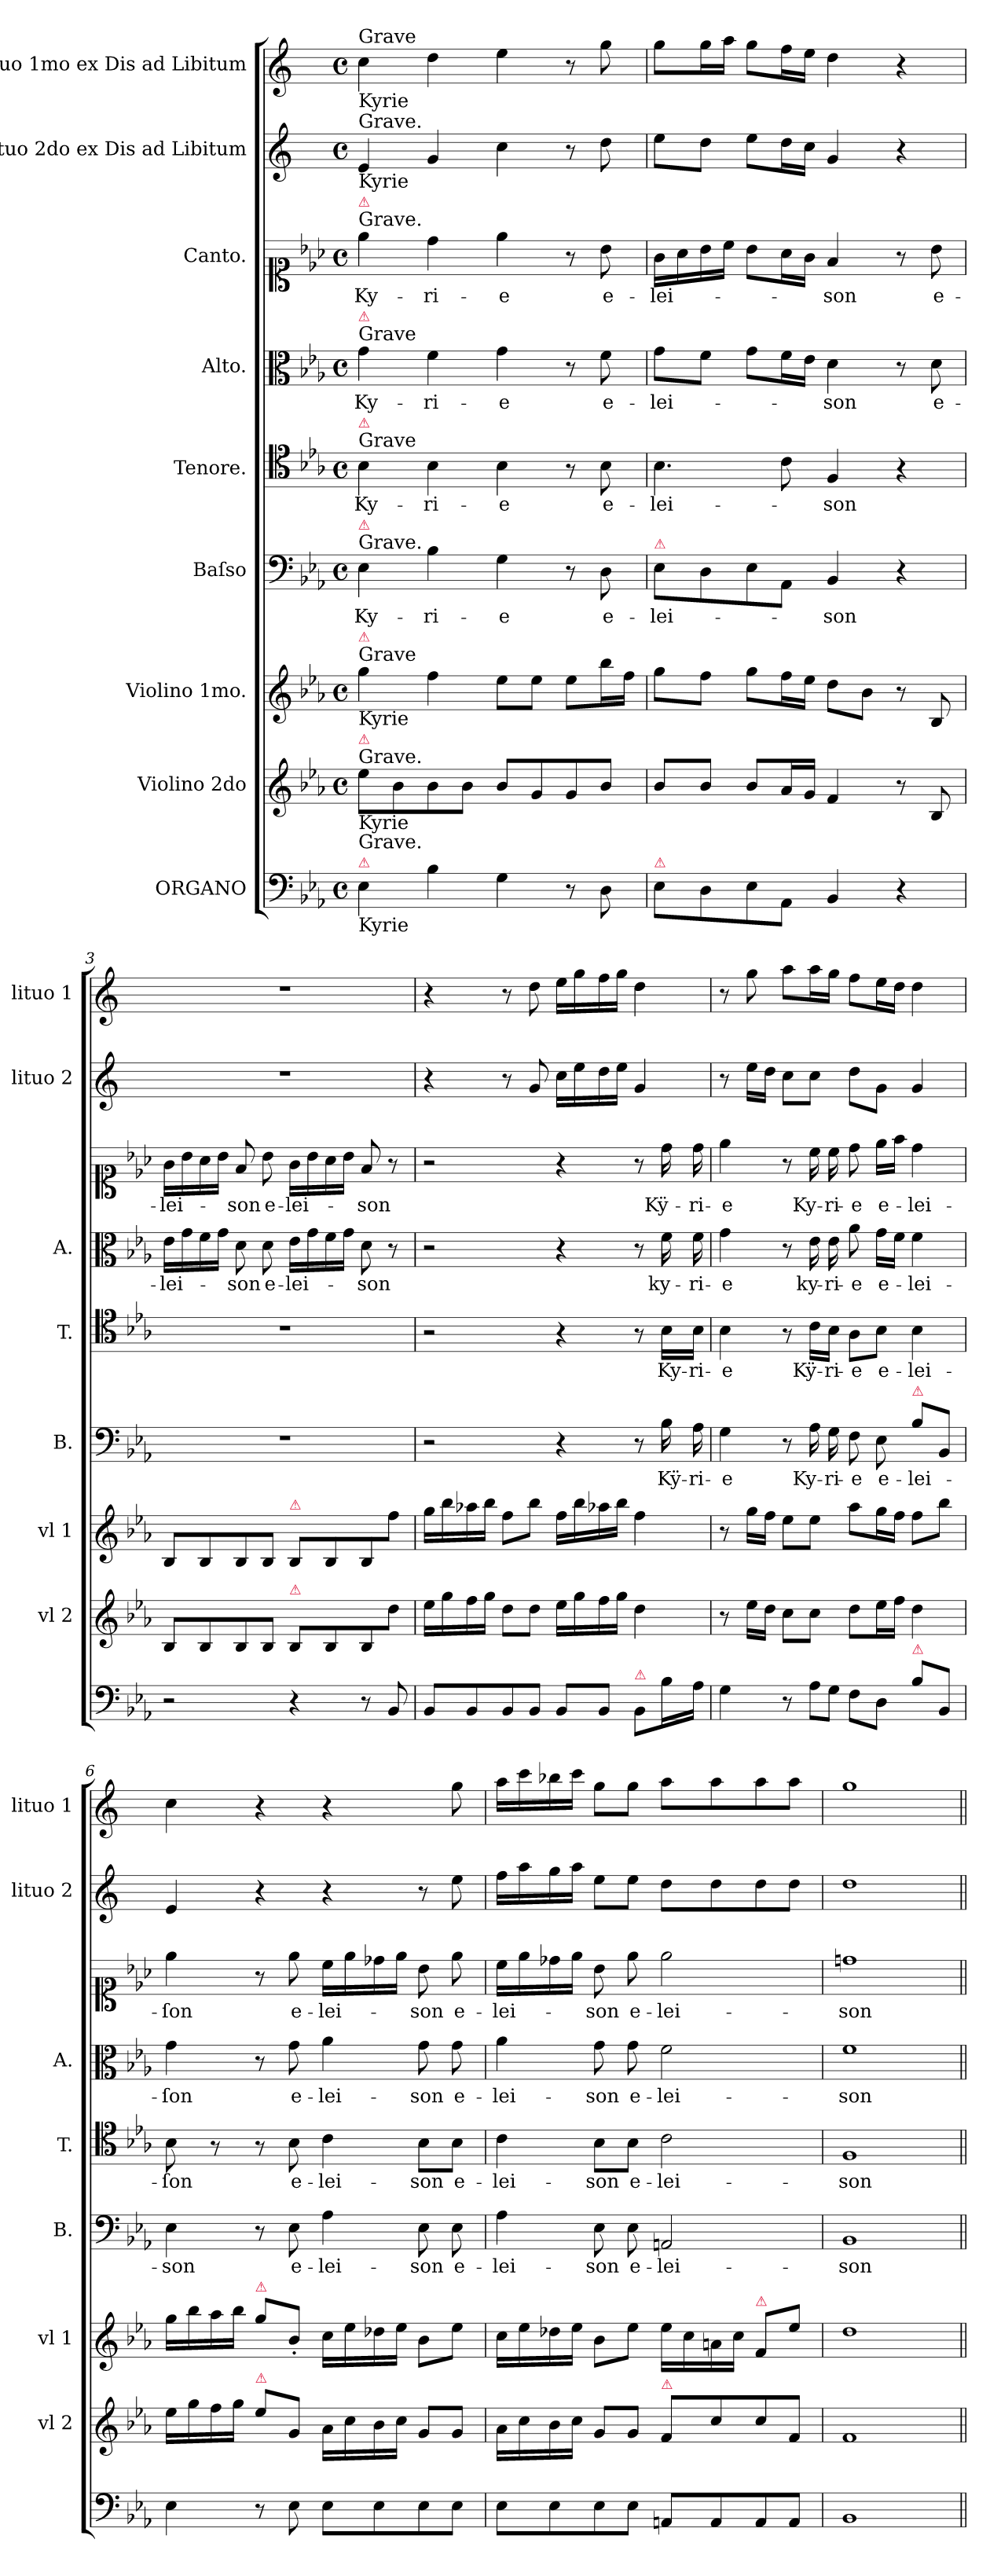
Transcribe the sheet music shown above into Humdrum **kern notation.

**kern	**kern	**kern	**kern	**text	**kern	**text	**kern	**text	**kern	**text	**kern	**kern
*part9	*part8	*part7	*part6	*part6	*part5	*part5	*part4	*part4	*part3	*part3	*part2	*part1
*staff9	*staff8	*staff7	*staff6	*staff6	*staff5	*staff5	*staff4	*staff4	*staff3	*staff3	*staff2	*staff1
*I"ORGANO	*I"Violino 2do	*I"Violino 1mo.	*I"Baſso	*	*I"Tenore.	*	*I"Alto.	*	*I"Canto.	*	*I"Lituo 2do ex Dis ad Libitum	*I"Lituo 1mo ex Dis ad Libitum
*	*I'vl 2	*I'vl 1	*I'B.	*	*I'T.	*	*I'A.	*	*	*	*I'lituo 2	*I'lituo 1
*clefF4	*clefG2	*clefG2	*clefF4	*	*clefC4	*	*clefC3	*	*clefC1	*	*clefG2	*clefG2
*	*	*	*	*	*	*	*	*	*	*	*ITrd5c9	*ITrd5c9
*k[b-e-a-]	*k[b-e-a-]	*k[b-e-a-]	*k[b-e-a-]	*	*k[b-e-a-]	*	*k[b-e-a-]	*	*k[b-e-a-]	*	*k[b-e-a-]	*k[b-e-a-]
*E-:	*E-:	*E-:	*E-:	*	*E-:	*	*E-:	*	*E-:	*	*E-:	*E-:
*M4/4	*M4/4	*M4/4	*M4/4	*	*M4/4	*	*M4/4	*	*M4/4	*	*M4/4	*M4/4
*met(c)	*met(c)	*met(c)	*met(c)	*	*met(c)	*	*met(c)	*	*met(c)	*	*met(c)	*met(c)
=1	=1	=1	=1	=1	=1	=1	=1	=1	=1	=1	=1	=1
!	!	!	!	!	!	!	!	!	!	!	!	!LO:TX:b:t=Kyrie
!	!	!	!	!	!	!	!	!	!	!	!	!LO:TX:a:t=Grave
!	!	!	!	!	!	!	!	!	!	!	!LO:TX:b:t=Kyrie	!
!	!	!	!	!	!	!	!	!	!	!	!LO:TX:a:t=Grave.	!
!	!	!	!	!	!	!	!	!	!LO:TX:a:t=Grave.	!	!	!
!	!	!	!	!	!	!	!	!	!LO:TX:a:color=crimson:t=⚠	!	!	!
!	!	!	!	!	!	!	!LO:TX:a:t=Grave	!	!	!	!	!
!	!	!	!	!	!	!	!LO:TX:a:color=crimson:t=⚠	!	!	!	!	!
!	!	!	!	!	!LO:TX:a:t=Grave	!	!	!	!	!	!	!
!	!	!	!	!	!LO:TX:a:color=crimson:t=⚠	!	!	!	!	!	!	!
!	!	!	!LO:TX:a:t=Grave.	!	!	!	!	!	!	!	!	!
!	!	!	!LO:TX:a:color=crimson:t=⚠	!	!	!	!	!	!	!	!	!
!	!	!LO:TX:b:t=Kyrie	!	!	!	!	!	!	!	!	!	!
!	!	!LO:TX:a:t=Grave	!	!	!	!	!	!	!	!	!	!
!	!	!LO:TX:a:color=crimson:t=⚠	!	!	!	!	!	!	!	!	!	!
!	!LO:TX:b:t=Kyrie	!	!	!	!	!	!	!	!	!	!	!
!	!LO:TX:a:t=Grave.	!	!	!	!	!	!	!	!	!	!	!
!	!LO:TX:a:color=crimson:t=⚠	!	!	!	!	!	!	!	!	!	!	!
!LO:TX:a:color=crimson:t=⚠	!	!	!	!	!	!	!	!	!	!	!	!
!LO:TX:b:t=Kyrie	!	!	!	!	!	!	!	!	!	!	!	!
!LO:TX:a:t=Grave.	!	!	!	!	!	!	!	!	!	!	!	!
4E-\	8ee-\L	4gg\	4E-\	Ky-	4B-\	Ky-	4g\	Ky-	4ee-\	Ky-	4G/	4e-\
.	8b-\	.	.	.	.	.	.	.	.	.	.	.
4B-\	8b-\	4ff\	4B-\	-ri-	4B-\	-ri-	4f\	-ri-	4dd\	-ri-	4B-/	4f\
.	8b-\J	.	.	.	.	.	.	.	.	.	.	.
4G\	8b-/L	8ee-\L	4G\	-e	4B-\	-e	4g\	-e	4ee-\	-e	4e-\	4g\
.	8g/	8ee-\J	.	.	.	.	.	.	.	.	.	.
8r	8g/	8ee-\L	8r	.	8r	.	8r	.	8r	.	8r	8r
8D\	8b-/J	16bb-\L	8D\	e-	8B-\	e-	8f\	e-	8b-\	e-	8f\	8b-\
.	.	16ff\JJ	.	.	.	.	.	.	.	.	.	.
=2	=2	=2	=2	=2	=2	=2	=2	=2	=2	=2	=2	=2
!	!	!	!LO:TX:a:color=crimson:t=⚠	!	!	!	!	!	!	!	!	!
!LO:TX:a:color=crimson:t=⚠	!	!	!	!	!	!	!	!	!	!	!	!
8E-\L	8b-/L	8gg\L	8E-\L	-lei-	4.B-\	-lei-	8g\L	-lei-	16g\LL	-lei-	8g\L	8b-\L
.	.	.	.	.	.	.	.	.	16a-\	.	.	.
8D\	8b-/J	8ff\J	8D\	.	.	.	8f\J	.	16b-\	.	8f\J	16b-\L
.	.	.	.	.	.	.	.	.	16cc\JJ	.	.	16cc\JJ
8E-\	8b-/L	8gg\L	8E-\	.	.	.	8g\L	.	8b-\L	.	8g\L	8b-\L
8AA-/J	16a-/L	16ff\L	8AA-/J	.	8c\	.	16f\L	.	16a-\L	.	16f\L	16a-\L
.	16g/JJ	16ee-\JJ	.	.	.	.	16e-\JJ	.	16g\JJ	.	16e-\JJ	16g\JJ
4BB-/	4f/	8dd\L	4BB-/	-son	4F/	-son	4d\	-son	4f/	-son	4B-/	4f\
.	.	8b-\J	.	.	.	.	.	.	.	.	.	.
4r	8r	8r	4r	.	4r	.	8r	.	8r	.	4r	4r
.	8B-/	8B-/	.	.	.	.	8d\	e-	8b-\	e-	.	.
=3	=3	=3	=3	=3	=3	=3	=3	=3	=3	=3	=3	=3
2r	8B-/L	8B-/L	1r	.	1r	.	16e-\LL	-lei-	16g\LL	-lei-	1r	1r
.	.	.	.	.	.	.	16g\	.	16b-\	.	.	.
.	8B-/	8B-/	.	.	.	.	16f\	.	16a-\	.	.	.
.	.	.	.	.	.	.	16g\JJ	.	16b-\JJ	.	.	.
.	8B-/	8B-/	.	.	.	.	8d\	-son	8f/	-son	.	.
.	8B-/J	8B-/J	.	.	.	.	8d\	e-	8b-\	e-	.	.
!	!	!LO:TX:a:color=crimson:t=⚠	!	!	!	!	!	!	!	!	!	!
!	!LO:TX:a:color=crimson:t=⚠	!	!	!	!	!	!	!	!	!	!	!
4r	8B-/L	8B-/L	.	.	.	.	16e-\LL	-lei-	16g\LL	-lei-	.	.
.	.	.	.	.	.	.	16g\	.	16b-\	.	.	.
.	8B-/	8B-/	.	.	.	.	16f\	.	16a-\	.	.	.
.	.	.	.	.	.	.	16g\JJ	.	16b-\JJ	.	.	.
8r	8B-/	8B-/	.	.	.	.	8d\	-son	8f/	-son	.	.
8BB-/	8dd\J	8ff\J	.	.	.	.	8r	.	8r	.	.	.
=4	=4	=4	=4	=4	=4	=4	=4	=4	=4	=4	=4	=4
8BB-/L	16ee-\LL	16gg\LL	2r	.	2r	.	2r	.	2r	.	4r	4r
.	16gg\	16bb-\	.	.	.	.	.	.	.	.	.	.
8BB-/	16ff\	16aa-X\	.	.	.	.	.	.	.	.	.	.
.	16gg\JJ	16bb-\JJ	.	.	.	.	.	.	.	.	.	.
8BB-/	8dd\L	8ff\L	.	.	.	.	.	.	.	.	8r	8r
8BB-/J	8dd\J	8bb-\J	.	.	.	.	.	.	.	.	8B-/	8f\
8BB-/L	16ee-\LL	16ff\LL	4r	.	4r	.	4r	.	4r	.	16e-\LL	16g\LL
.	16gg\	16bb-\	.	.	.	.	.	.	.	.	16g\	16b-\
8BB-/J	16ff\	16aa-X\	.	.	.	.	.	.	.	.	16f\	16a-\
.	16gg\JJ	16bb-\JJ	.	.	.	.	.	.	.	.	16g\JJ	16b-\JJ
!LO:TX:a:color=crimson:t=⚠	!	!	!	!	!	!	!	!	!	!	!	!
8BB-/L	4dd\	4ff\	8r	.	8r	.	8r	.	8r	.	4B-/	4f\
16B-\L	.	.	16B-\	Kÿ-	16B-\LL	Ky-	16f\	ky-	16dd\	Kÿ-	.	.
16A-\JJ	.	.	16A-\	-ri-	16B-\JJ	-ri-	16f\	-ri-	16dd\	-ri-	.	.
=5	=5	=5	=5	=5	=5	=5	=5	=5	=5	=5	=5	=5
4G\	8r	8r	4G\	-e	4B-\	-e	4g\	-e	4ee-\	-e	8r	8r
.	16ee-\LL	16gg\LL	.	.	.	.	.	.	.	.	16g\LL	8b-\
.	16dd\JJ	16ff\JJ	.	.	.	.	.	.	.	.	16f\JJ	.
8r	8cc\L	8ee-\L	8r	.	8r	.	8r	.	8r	.	8e-\L	8cc\L
!LO:N:vis=8	!	!	!	!	!	!	!	!	!	!	!	!
16A-\L	8cc\J	8ee-\J	16A-\	Ky-	16c\LL	Kÿ-	16e-\	ky-	16cc\	Ky-	8e-\J	16cc\L
!LO:N:vis=8	!	!	!	!	!	!	!	!	!	!	!	!
16G\J	.	.	16G\	-ri-	16B-\JJ	-ri-	16e-\	-ri-	16cc\	-ri-	.	16b-\JJ
8F\L	8dd\L	8aa-\L	8F\	-e	8A-\L	-e	8a-\	-e	8dd\	-e	8f\L	8a-\L
8D\J	16ee-\L	16gg\L	8E-\	e-	8B-\J	e-	16g\LL	e-	16ee-\LL	e-	8B-\J	16g\L
.	16ff\JJ	16ff\JJ	.	.	.	.	16f\JJ	.	16ff\JJ	.	.	16f\JJ
!	!	!	!LO:TX:a:color=crimson:t=⚠	!	!	!	!	!	!	!	!	!
!LO:TX:a:color=crimson:t=⚠	!	!	!	!	!	!	!	!	!	!	!	!
8B-\L	4dd\	8ff\L	8B-\L	-lei-	4B-\	-lei-	4f\	-lei-	4dd\	-lei-	4B-/	4f\
8BB-/J	.	8bb-\J	8BB-/J	.	.	.	.	.	.	.	.	.
=6	=6	=6	=6	=6	=6	=6	=6	=6	=6	=6	=6	=6
4E-\	16ee-\LL	16gg\LL	4E-\	-son	8B-\	-ſon	4g\	-ſon	4ee-\	-ſon	4G/	4e-\
.	16gg\	16bb-\	.	.	.	.	.	.	.	.	.	.
.	16ff\	16aa-\	.	.	8r	.	.	.	.	.	.	.
.	16gg\JJ	16bb-\JJ	.	.	.	.	.	.	.	.	.	.
!	!	!LO:TX:a:color=crimson:t=⚠	!	!	!	!	!	!	!	!	!	!
!	!LO:TX:a:color=crimson:t=⚠	!	!	!	!	!	!	!	!	!	!	!
8r	8ee-\L	8gg\L	8r	.	8r	.	8r	.	8r	.	4r	4r
8E-\	8g/J	8b-'/J	8E-\	e-	8B-\	e-	8g\	e-	8ee-\	e-	.	.
8E-\L	16a-\LL	16cc\LL	4A-\	-lei-	4c\	-lei-	4a-\	-lei-	16cc\LL	-lei-	4r	4r
.	16cc\	16ee-\	.	.	.	.	.	.	16ee-\	.	.	.
8E-\	16b-\	16dd-X\	.	.	.	.	.	.	16dd-X\	.	.	.
.	16cc\JJ	16ee-\JJ	.	.	.	.	.	.	16ee-\JJ	.	.	.
8E-\	8g/L	8b-\L	8E-\	-son	8B-\L	-son	8g\	-son	8b-\	-son	8r	8ryy
8E-\J	8g/J	8ee-\J	8E-\	e-	8B-\J	e-	8g\	e-	8ee-\	e-	8g\	8b-\
=7	=7	=7	=7	=7	=7	=7	=7	=7	=7	=7	=7	=7
8E-\L	16a-\LL	16cc\LL	4A-\	-lei-	4c\	-lei-	4a-\	-lei-	16cc\LL	-lei-	16a-\LL	16cc\LL
.	16cc\	16ee-\	.	.	.	.	.	.	16ee-\	.	16cc\	16ee-\
8E-\	16b-\	16dd-X\	.	.	.	.	.	.	16dd-X\	.	16b-\	16dd-X\
.	16cc\JJ	16ee-\JJ	.	.	.	.	.	.	16ee-\JJ	.	16cc\JJ	16ee-\JJ
8E-\	8g/L	8b-\L	8E-\	-son	8B-\L	-son	8g\	-son	8b-\	-son	8g\L	8b-\L
8E-\J	8g/J	8ee-\J	8E-\	e-	8B-\J	e-	8g\	e-	8ee-\	e-	8g\J	8b-\J
!	!LO:TX:a:color=crimson:t=⚠	!	!	!	!	!	!	!	!	!	!	!
8AAn/L	8f/L	16ee-\LL	2AAn/	-lei-	2c\	-lei-	2f\	-lei-	2ee-\	-lei-	8f\L	8cc\L
.	.	16cc\	.	.	.	.	.	.	.	.	.	.
8AA/	8cc\	16an\	.	.	.	.	.	.	.	.	8f\	8cc\
.	.	16cc\JJ	.	.	.	.	.	.	.	.	.	.
!	!	!LO:TX:a:color=crimson:t=⚠	!	!	!	!	!	!	!	!	!	!
8AA/	8cc\	8f\L	.	.	.	.	.	.	.	.	8f\	8cc\
8AA/J	8f/J	8ee-/J	.	.	.	.	.	.	.	.	8f\J	8cc\J
=8	=8	=8	=8	=8	=8	=8	=8	=8	=8	=8	=8	=8
1BB-	1f	1dd	1BB-	-son	1F	-son	1f	-son	1ddn	-son	1f	1b-
=||	=||	=||	=||	=||	=||	=||	=||	=||	=||	=||	=||	=||
*-	*-	*-	*-	*-	*-	*-	*-	*-	*-	*-	*-	*-
